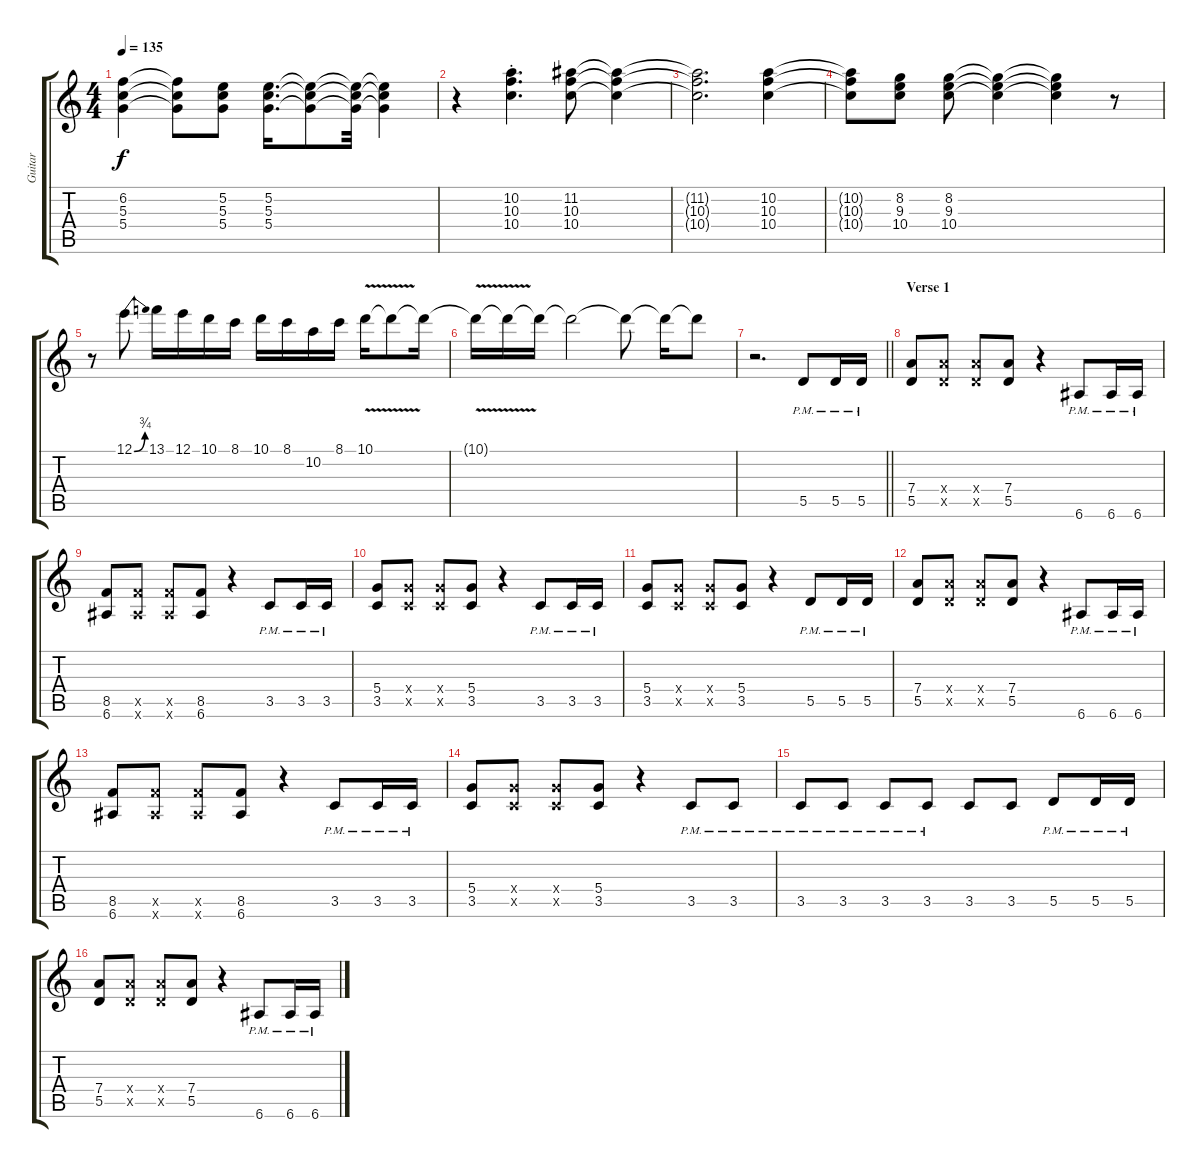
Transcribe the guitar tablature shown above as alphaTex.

\track ("Guitar" "Guitar") {instrument distortionguitar}
\staff {score tabs}
\tuning (E4 B3 G3 D3 A2 E2) {hide}
\ts (4 4)
\tempo 135
\clef g2
\ks c
(6.2 5.3 5.4).4{dy f} (6.2{t} 5.3{t} 5.4{t}).8 (5.2 5.3 5.4).8 (5.2 5.3 5.4).16{d} (5.2{t} 5.3{t} 5.4{t}).8 (5.2{t} 5.3{t} 5.4{t}).32 (5.2{t} 5.3{t} 5.4{t}).4 |
r.4 (10.2{st} 10.3{st} 10.4{st}).4{d} (11.2 10.3 10.4).8 (11.2{t} 10.3{t} 10.4{t}).4 |
(11.2{t} 10.3{t} 10.4{t}).2{d} (10.2 10.3 10.4).4 |
(10.2{t} 10.3{t} 10.4{t}).8 (8.2 9.3 10.4).8 (8.2 9.3 10.4).8 (8.2{t} 9.3{t} 10.4{t}).4 (8.2{t} 9.3{t} 10.4{t}).4 r.8 |
r.8 12.1{be (bend 0 0 60 3)}.8 13.1.16 12.1.16 10.1.16 8.1.16 10.1.16 8.1.16 10.2.16 8.1.16 10.1{v}.16 10.1{t}.8 10.1{t}.16 |
10.1{v t}.16 10.1{t}.16 10.1{t}.16 10.1{t}.2 10.1{t}.8 10.1{t}.16 10.1{t}.8 |
\barLineRight lightlight
r.2{d} 5.5{pm}.8 5.5{pm}.16 5.5{pm}.16 |
\section ("" "Verse 1")
(7.4 5.5).8 (7.4{x} 5.5{x}).8 (7.4{x} 5.5{x}).8 (7.4 5.5).8 r.4 6.6{pm}.8 6.6{pm}.16 6.6{pm}.16 |
(8.5 6.6).8 (8.5{x} 6.6{x}).8 (8.5{x} 6.6{x}).8 (8.5 6.6).8 r.4 3.5{pm}.8 3.5{pm}.16 3.5{pm}.16 |
(5.4 3.5).8 (5.4{x} 3.5{x}).8 (5.4{x} 3.5{x}).8 (5.4 3.5).8 r.4 3.5{pm}.8 3.5{pm}.16 3.5{pm}.16 |
(5.4 3.5).8 (5.4{x} 3.5{x}).8 (5.4{x} 3.5{x}).8 (5.4 3.5).8 r.4 5.5{pm}.8 5.5{pm}.16 5.5{pm}.16 |
(7.4 5.5).8 (7.4{x} 5.5{x}).8 (7.4{x} 5.5{x}).8 (7.4 5.5).8 r.4 6.6{pm}.8 6.6{pm}.16 6.6{pm}.16 |
(8.5 6.6).8 (8.5{x} 6.6{x}).8 (8.5{x} 6.6{x}).8 (8.5 6.6).8 r.4 3.5{pm}.8 3.5{pm}.16 3.5{pm}.16 |
(5.4 3.5).8 (5.4{x} 3.5{x}).8 (5.4{x} 3.5{x}).8 (5.4 3.5).8 r.4 3.5{pm}.8 3.5{pm}.8 |
3.5{pm}.8 3.5{pm}.8 3.5{pm}.8 3.5{pm}.8 3.5.8 3.5.8 5.5{pm}.8 5.5{pm}.16 5.5{pm}.16 |
(7.4 5.5).8 (7.4{x} 5.5{x}).8 (7.4{x} 5.5{x}).8 (7.4 5.5).8 r.4 6.6{pm}.8 6.6{pm}.16 6.6{pm}.16
